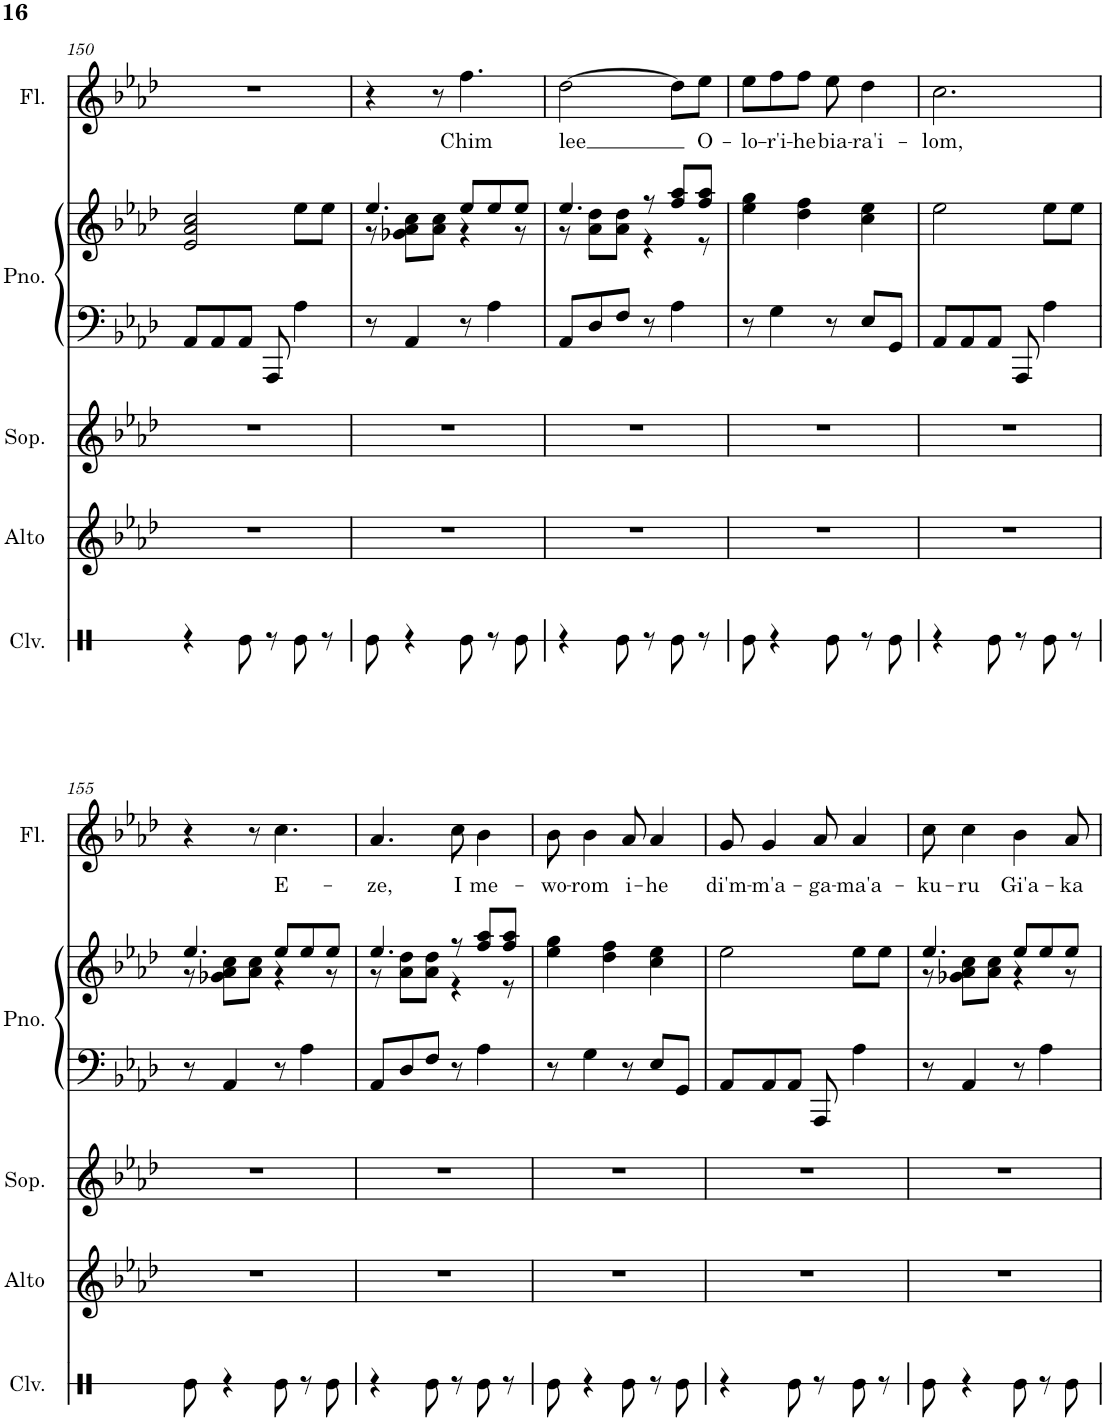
**kern	**kern	**kern	**kern	**kern	**kern	**text
*part4	*part3	*part3	*part2	*part2	*part1	*part1
*staff6	*staff5	*staff4	*staff3	*staff2	*staff1	*staff1
*I"Claves	*I"Soprano    Alto	*	*I"Piano	*	*I"Flute	*
*I'Clv.	*I'Sop.    Alto	*	*I'Pno.	*	*I'Fl.	*
!!LO:PB:g=z
*clefX	*clefG2	*clefG2	*clefF4	*clefG2	*clefG2	*
*k[]	*k[b-e-a-d-]	*k[b-e-a-d-]	*k[b-e-a-d-]	*k[b-e-a-d-]	*k[b-e-a-d-]	*
*M6/8	*M6/8	*M6/8	*M6/8	*M6/8	*M6/8	*
=150	=150	=150	=150	=150	=150	=150
4r	2.r	2.r	8AA-/L	2e-/ 2a-/ 2cc/	2.r	.
.	.	.	8AA-/	.	.	.
8Re\	.	.	8AA-/J	.	.	.
8r	.	.	8AAA-/	.	.	.
8Re\	.	.	4A-\	8ee-\L	.	.
8r	.	.	.	8ee-\J	.	.
=151	=151	=151	=151	=151	=151	=151
*	*	*	*	*^	*	*
8Re\	2.r	2.r	8r	4.ee-/	8r	4r	.
4r	.	.	4AA-/	.	8g-X\ 8a-\ 8cc\L	.	.
.	.	.	.	.	8a-\ 8cc\J	8r	.
!	!	!	!	!	!	!	!LO:LY:b
8Re\	.	.	8r	8ee-/L	4r	4.ff\	Chim
8r	.	.	4A-\	8ee-/	.	.	.
8Re\	.	.	.	8ee-/J	8r	.	.
=152	=152	=152	=152	=152	=152	=152	=152
!	!	!	!	!	!	!	!LO:LY:b
4r	2.r	2.r	8AA-/L	4.ee-/	8r	[2dd-\	lee
.	.	.	8D-/	.	8a-\ 8dd-\L	.	.
8Re\	.	.	8F/J	.	8a-\ 8dd-\J	.	.
8r	.	.	8r	8r	4r	.	.
8Re\	.	.	4A-\	8ff/ 8aa-/L	.	8dd-\L]	.
!	!	!	!	!	!	!	!LO:LY:b
8r	.	.	.	8ff/ 8aa-/J	8r	8ee-\J	O-
=153	=153	=153	=153	=153	=153	=153	=153
!	!	!	!	!	!	!	!LO:LY:b
*	*	*	*	*v	*v	*	*
8Re\	2.r	2.r	8r	4ee-\ 4gg\	8ee-\L	-lo-
!	!	!	!	!	!	!LO:LY:b
4r	.	.	4G\	.	8ff\	-r'i-
!	!	!	!	!	!	!LO:LY:b
.	.	.	.	4dd-\ 4ff\	8ff\J	-he
!	!	!	!	!	!	!LO:LY:b
8Re\	.	.	8r	.	8ee-\	bia-
!	!	!	!	!	!	!LO:LY:b
8r	.	.	8E-/L	4cc\ 4ee-\	4dd-\	-ra'i-
8Re\	.	.	8GG/J	.	.	.
=154	=154	=154	=154	=154	=154	=154
!	!	!	!	!	!	!LO:LY:b
4r	2.r	2.r	8AA-/L	2ee-\	2.cc\	-lom,
.	.	.	8AA-/	.	.	.
8Re\	.	.	8AA-/J	.	.	.
8r	.	.	8AAA-/	.	.	.
8Re\	.	.	4A-\	8ee-\L	.	.
8r	.	.	.	8ee-\J	.	.
!!LO:LB:g=z
=155	=155	=155	=155	=155	=155	=155
*	*	*	*	*^	*	*
8Re\	2.r	2.r	8r	4.ee-/	8r	4r	.
4r	.	.	4AA-/	.	8g-X\ 8a-\ 8cc\L	.	.
.	.	.	.	.	8a-\ 8cc\J	8r	.
!	!	!	!	!	!	!	!LO:LY:b
8Re\	.	.	8r	8ee-/L	4r	4.cc\	E-
8r	.	.	4A-\	8ee-/	.	.	.
8Re\	.	.	.	8ee-/J	8r	.	.
=156	=156	=156	=156	=156	=156	=156	=156
!	!	!	!	!	!	!	!LO:LY:b
4r	2.r	2.r	8AA-/L	4.ee-/	8r	4.a-/	-ze,
.	.	.	8D-/	.	8a-\ 8dd-\L	.	.
8Re\	.	.	8F/J	.	8a-\ 8dd-\J	.	.
!	!	!	!	!	!	!	!LO:LY:b
8r	.	.	8r	8r	4r	8cc\	I
!	!	!	!	!	!	!	!LO:LY:b
8Re\	.	.	4A-\	8ff/ 8aa-/L	.	4b-\	me-
8r	.	.	.	8ff/ 8aa-/J	8r	.	.
=157	=157	=157	=157	=157	=157	=157	=157
!	!	!	!	!	!	!	!LO:LY:b
*	*	*	*	*v	*v	*	*
8Re\	2.r	2.r	8r	4ee-\ 4gg\	8b-\	-wo-
!	!	!	!	!	!	!LO:LY:b
4r	.	.	4G\	.	4b-\	-rom
.	.	.	.	4dd-\ 4ff\	.	.
!	!	!	!	!	!	!LO:LY:b
8Re\	.	.	8r	.	8a-/	i-
!	!	!	!	!	!	!LO:LY:b
8r	.	.	8E-/L	4cc\ 4ee-\	4a-/	-he
8Re\	.	.	8GG/J	.	.	.
=158	=158	=158	=158	=158	=158	=158
!	!	!	!	!	!	!LO:LY:b
4r	2.r	2.r	8AA-/L	2ee-\	8g/	di'm-
!	!	!	!	!	!	!LO:LY:b
.	.	.	8AA-/	.	4g/	-m'a-
8Re\	.	.	8AA-/J	.	.	.
!	!	!	!	!	!	!LO:LY:b
8r	.	.	8AAA-/	.	8a-/	-ga-
!	!	!	!	!	!	!LO:LY:b
8Re\	.	.	4A-\	8ee-\L	4a-/	-ma'a-
8r	.	.	.	8ee-\J	.	.
=159	=159	=159	=159	=159	=159	=159
*	*	*	*	*^	*	*
!	!	!	!	!	!	!	!LO:LY:b
8Re\	2.r	2.r	8r	4.ee-/	8r	8cc\	-ku-
!	!	!	!	!	!	!	!LO:LY:b
4r	.	.	4AA-/	.	8g-X\ 8a-\ 8cc\L	4cc\	-ru
.	.	.	.	.	8a-\ 8cc\J	.	.
!	!	!	!	!	!	!	!LO:LY:b
8Re\	.	.	8r	8ee-/L	4r	4b-\	Gi'a-
8r	.	.	4A-\	8ee-/	.	.	.
!	!	!	!	!	!	!	!LO:LY:b
8Re\	.	.	.	8ee-/J	8r	8a-/	-ka
*	*	*	*	*v	*v	*	*
=	=	=	=	=	=	=
*-	*-	*-	*-	*-	*-	*-
